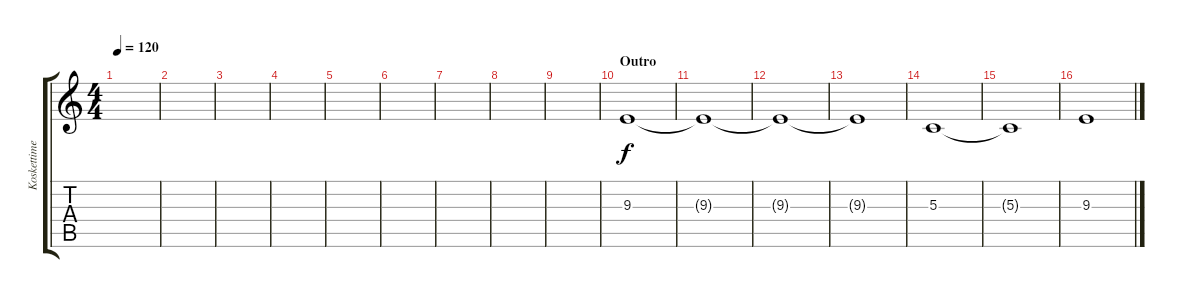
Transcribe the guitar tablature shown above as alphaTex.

\track ("Koskettimet (Vasen)" "Koskettime") {instrument stringensemble2}
\staff {score tabs}
\tuning (E4 B3 G3 D3 A2 E2) {hide}
\ts (4 4)
\tempo 120
\clef g2
\ks c
|
|
|
|
|
|
|
|
|
\section ("" "Outro")
9.3.1{volume 5} |
9.3{t}.1{volume 5} |
9.3{t}.1{volume 5} |
9.3{t}.1{volume 5} |
5.3.1{volume 5} |
5.3{t}.1{volume 5} |
9.3.1{volume 5}
